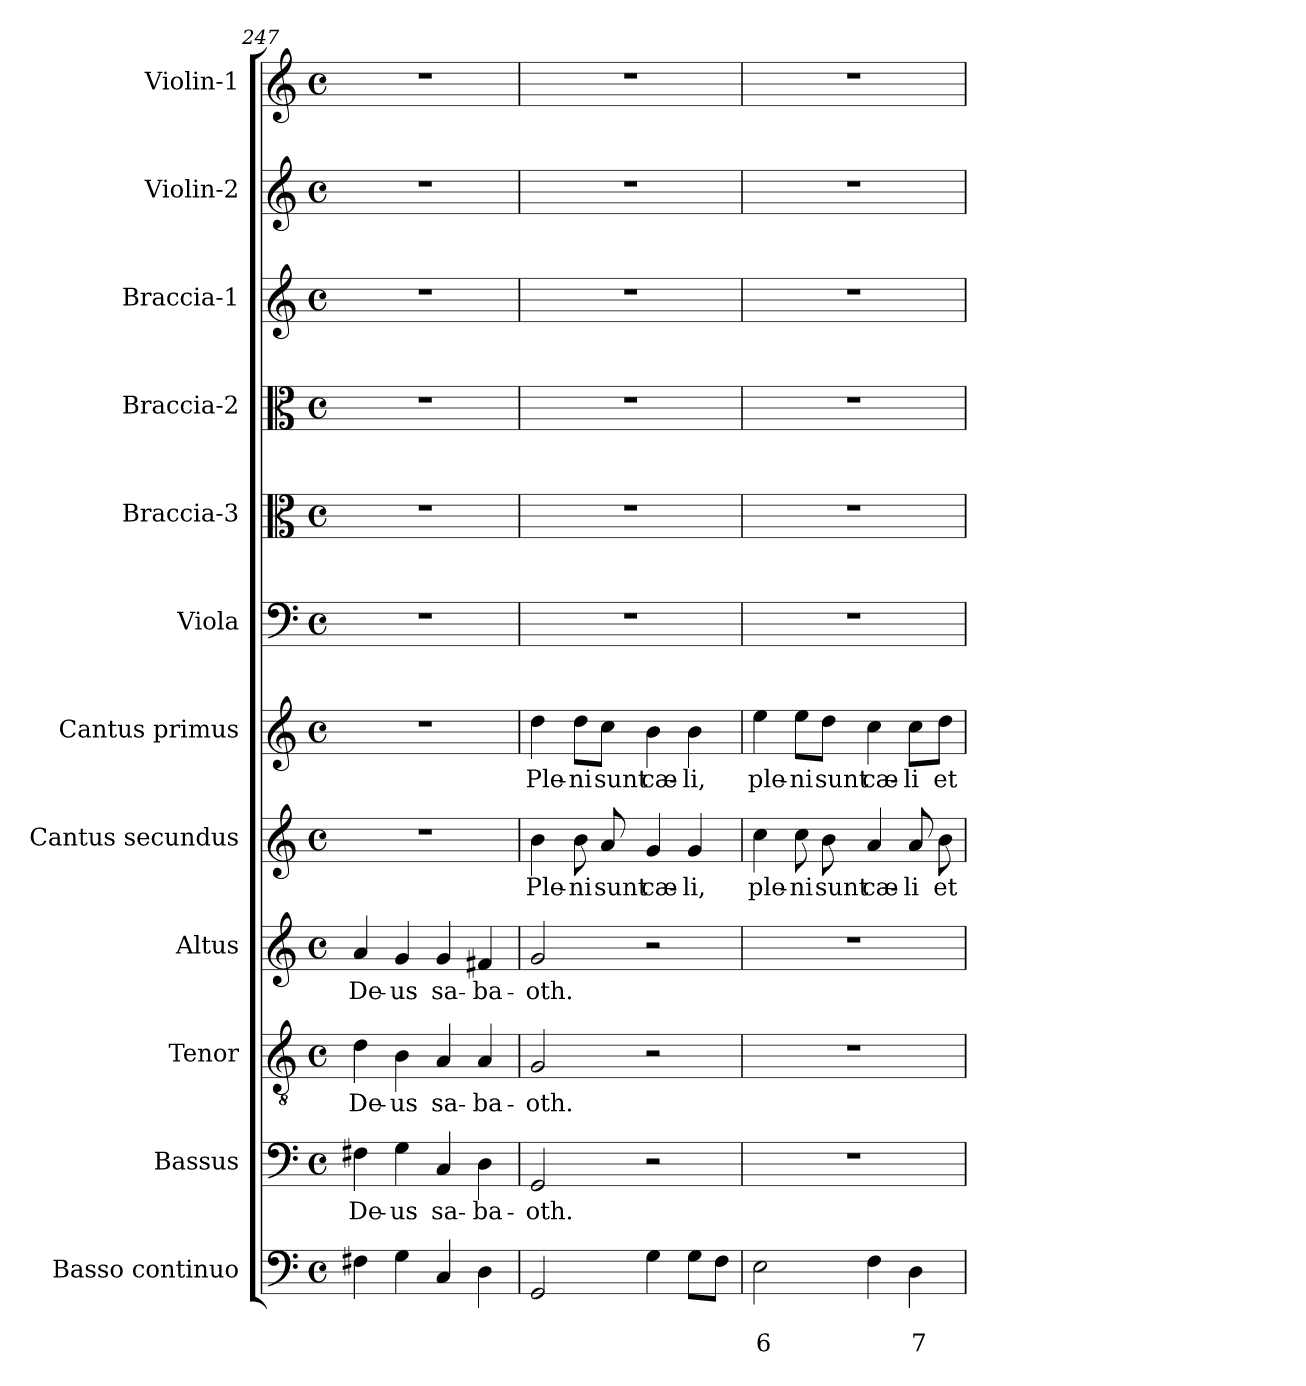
**kern	**text	**text	**kern	**text	**kern	**text	**kern	**text	**kern	**text	**kern	**text	**kern	**kern	**kern	**kern	**kern	**kern
*part12	*part12	*part12	*part11	*part11	*part10	*part10	*part9	*part9	*part8	*part8	*part7	*part7	*part6	*part5	*part4	*part3	*part2	*part1
*staff12	*staff12	*staff12	*staff11	*staff11	*staff10	*staff10	*staff9	*staff9	*staff8	*staff8	*staff7	*staff7	*staff6	*staff5	*staff4	*staff3	*staff2	*staff1
*I"Basso continuo	*	*	*I"Bassus	*	*I"Tenor	*	*I"Altus	*	*I"Cantus secundus	*	*I"Cantus primus	*	*I"Viola	*I"Braccia-3	*I"Braccia-2	*I"Braccia-1	*I"Violin-2	*I"Violin-1
*I'BC	*	*	*I'B	*	*I'T	*	*I'A	*	*I'C2	*	*I'C1	*	*I'Va	*I'Br3	*I'Br2	*I'Br1	*I'Vi2	*I'Vi1
!!LO:PB:g=z
*clefF4	*	*	*clefF4	*	*clefGv2	*	*clefG2	*	*clefG2	*	*clefG2	*	*clefF4	*clefC3	*clefC3	*clefG2	*clefG2	*clefG2
*k[]	*	*	*k[]	*	*k[]	*	*k[]	*	*k[]	*	*k[]	*	*k[]	*k[]	*k[]	*k[]	*k[]	*k[]
*C:	*	*	*C:	*	*C:	*	*C:	*	*C:	*	*C:	*	*C:	*C:	*C:	*C:	*C:	*C:
*M4/4	*	*	*M4/4	*	*M4/4	*	*M4/4	*	*M4/4	*	*M4/4	*	*M4/4	*M4/4	*M4/4	*M4/4	*M4/4	*M4/4
*met(c)	*	*	*met(c)	*	*met(c)	*	*met(c)	*	*met(c)	*	*met(c)	*	*met(c)	*met(c)	*met(c)	*met(c)	*met(c)	*met(c)
=247	=247	=247	=247	=247	=247	=247	=247	=247	=247	=247	=247	=247	=247	=247	=247	=247	=247	=247
!	!	!	!	!LO:LY:b	!	!	!	!	!	!	!	!	!	!	!	!	!	!
!	!	!	!	!	!	!LO:LY:b	!	!	!	!	!	!	!	!	!	!	!	!
!	!	!	!	!	!	!	!	!LO:LY:b	!	!	!	!	!	!	!	!	!	!
4F#X\	.	.	4F#X\	De-	4d\	De-	4a/	De-	1r	.	1r	.	1r	1r	1r	1r	1r	1r
!	!	!	!	!LO:LY:b	!	!	!	!	!	!	!	!	!	!	!	!	!	!
!	!	!	!	!	!	!LO:LY:b	!	!	!	!	!	!	!	!	!	!	!	!
!	!	!	!	!	!	!	!	!LO:LY:b	!	!	!	!	!	!	!	!	!	!
4G\	.	.	4G\	-us	4B\	-us	4g/	-us	.	.	.	.	.	.	.	.	.	.
!	!	!	!	!LO:LY:b	!	!	!	!	!	!	!	!	!	!	!	!	!	!
!	!	!	!	!	!	!LO:LY:b	!	!	!	!	!	!	!	!	!	!	!	!
!	!	!	!	!	!	!	!	!LO:LY:b	!	!	!	!	!	!	!	!	!	!
4C/	.	.	4C/	sa-	4A/	sa-	4g/	sa-	.	.	.	.	.	.	.	.	.	.
!	!	!	!	!LO:LY:b	!	!	!	!	!	!	!	!	!	!	!	!	!	!
!	!	!	!	!	!	!LO:LY:b	!	!	!	!	!	!	!	!	!	!	!	!
!	!	!	!	!	!	!	!	!LO:LY:b	!	!	!	!	!	!	!	!	!	!
4D\	.	.	4D\	-ba-	4A/	-ba-	4f#X/	-ba-	.	.	.	.	.	.	.	.	.	.
=248	=248	=248	=248	=248	=248	=248	=248	=248	=248	=248	=248	=248	=248	=248	=248	=248	=248	=248
!	!	!	!	!LO:LY:b	!	!	!	!	!	!	!	!	!	!	!	!	!	!
!	!	!	!	!	!	!LO:LY:b	!	!	!	!	!	!	!	!	!	!	!	!
!	!	!	!	!	!	!	!	!LO:LY:b	!	!	!	!	!	!	!	!	!	!
!	!	!	!	!	!	!	!	!	!	!LO:LY:b	!	!	!	!	!	!	!	!
!	!	!	!	!	!	!	!	!	!	!	!	!LO:LY:b	!	!	!	!	!	!
2GG/	.	.	2GG/	-oth.	2G/	-oth.	2g/	-oth.	4b\	Ple-	4dd\	Ple-	1r	1r	1r	1r	1r	1r
!	!	!	!	!	!	!	!	!	!	!LO:LY:b	!	!	!	!	!	!	!	!
!	!	!	!	!	!	!	!	!	!	!	!	!LO:LY:b	!	!	!	!	!	!
.	.	.	.	.	.	.	.	.	8b\	-ni	8dd\L	-ni	.	.	.	.	.	.
!	!	!	!	!	!	!	!	!	!	!LO:LY:b	!	!	!	!	!	!	!	!
!	!	!	!	!	!	!	!	!	!	!	!	!LO:LY:b	!	!	!	!	!	!
.	.	.	.	.	.	.	.	.	8a/	sunt	8cc\J	sunt	.	.	.	.	.	.
!	!	!	!	!	!	!	!	!	!	!LO:LY:b	!	!	!	!	!	!	!	!
!	!	!	!	!	!	!	!	!	!	!	!	!LO:LY:b	!	!	!	!	!	!
4G\	.	.	2r	.	2r	.	2r	.	4g/	cæ-	4b\	cæ-	.	.	.	.	.	.
!	!	!	!	!	!	!	!	!	!	!LO:LY:b	!	!	!	!	!	!	!	!
!	!	!	!	!	!	!	!	!	!	!	!	!LO:LY:b	!	!	!	!	!	!
8G\L	.	.	.	.	.	.	.	.	4g/	-li,	4b\	-li,	.	.	.	.	.	.
8F\J	.	.	.	.	.	.	.	.	.	.	.	.	.	.	.	.	.	.
=249	=249	=249	=249	=249	=249	=249	=249	=249	=249	=249	=249	=249	=249	=249	=249	=249	=249	=249
!	!	!LO:LY:b	!	!	!	!	!	!	!	!	!	!	!	!	!	!	!	!
!	!	!	!	!	!	!	!	!	!	!LO:LY:b	!	!	!	!	!	!	!	!
!	!	!	!	!	!	!	!	!	!	!	!	!LO:LY:b	!	!	!	!	!	!
2E\	.	6	1r	.	1r	.	1r	.	4cc\	ple-	4ee\	ple-	1r	1r	1r	1r	1r	1r
!	!	!	!	!	!	!	!	!	!	!LO:LY:b	!	!	!	!	!	!	!	!
!	!	!	!	!	!	!	!	!	!	!	!	!LO:LY:b	!	!	!	!	!	!
.	.	.	.	.	.	.	.	.	8cc\	-ni	8ee\L	-ni	.	.	.	.	.	.
!	!	!	!	!	!	!	!	!	!	!LO:LY:b	!	!	!	!	!	!	!	!
!	!	!	!	!	!	!	!	!	!	!	!	!LO:LY:b	!	!	!	!	!	!
.	.	.	.	.	.	.	.	.	8b\	sunt	8dd\J	sunt	.	.	.	.	.	.
!	!	!	!	!	!	!	!	!	!	!LO:LY:b	!	!	!	!	!	!	!	!
!	!	!	!	!	!	!	!	!	!	!	!	!LO:LY:b	!	!	!	!	!	!
4F\	.	.	.	.	.	.	.	.	4a/	cæ-	4cc\	cæ-	.	.	.	.	.	.
!	!	!LO:LY:b	!	!	!	!	!	!	!	!	!	!	!	!	!	!	!	!
!	!	!	!	!	!	!	!	!	!	!LO:LY:b	!	!	!	!	!	!	!	!
!	!	!	!	!	!	!	!	!	!	!	!	!LO:LY:b	!	!	!	!	!	!
4D\	.	7	.	.	.	.	.	.	8a/	-li	8cc\L	-li	.	.	.	.	.	.
!	!	!	!	!	!	!	!	!	!	!LO:LY:b	!	!	!	!	!	!	!	!
!	!	!	!	!	!	!	!	!	!	!	!	!LO:LY:b	!	!	!	!	!	!
.	.	.	.	.	.	.	.	.	8b\	et	8dd\J	et	.	.	.	.	.	.
=	=	=	=	=	=	=	=	=	=	=	=	=	=	=	=	=	=	=
*-	*-	*-	*-	*-	*-	*-	*-	*-	*-	*-	*-	*-	*-	*-	*-	*-	*-	*-
